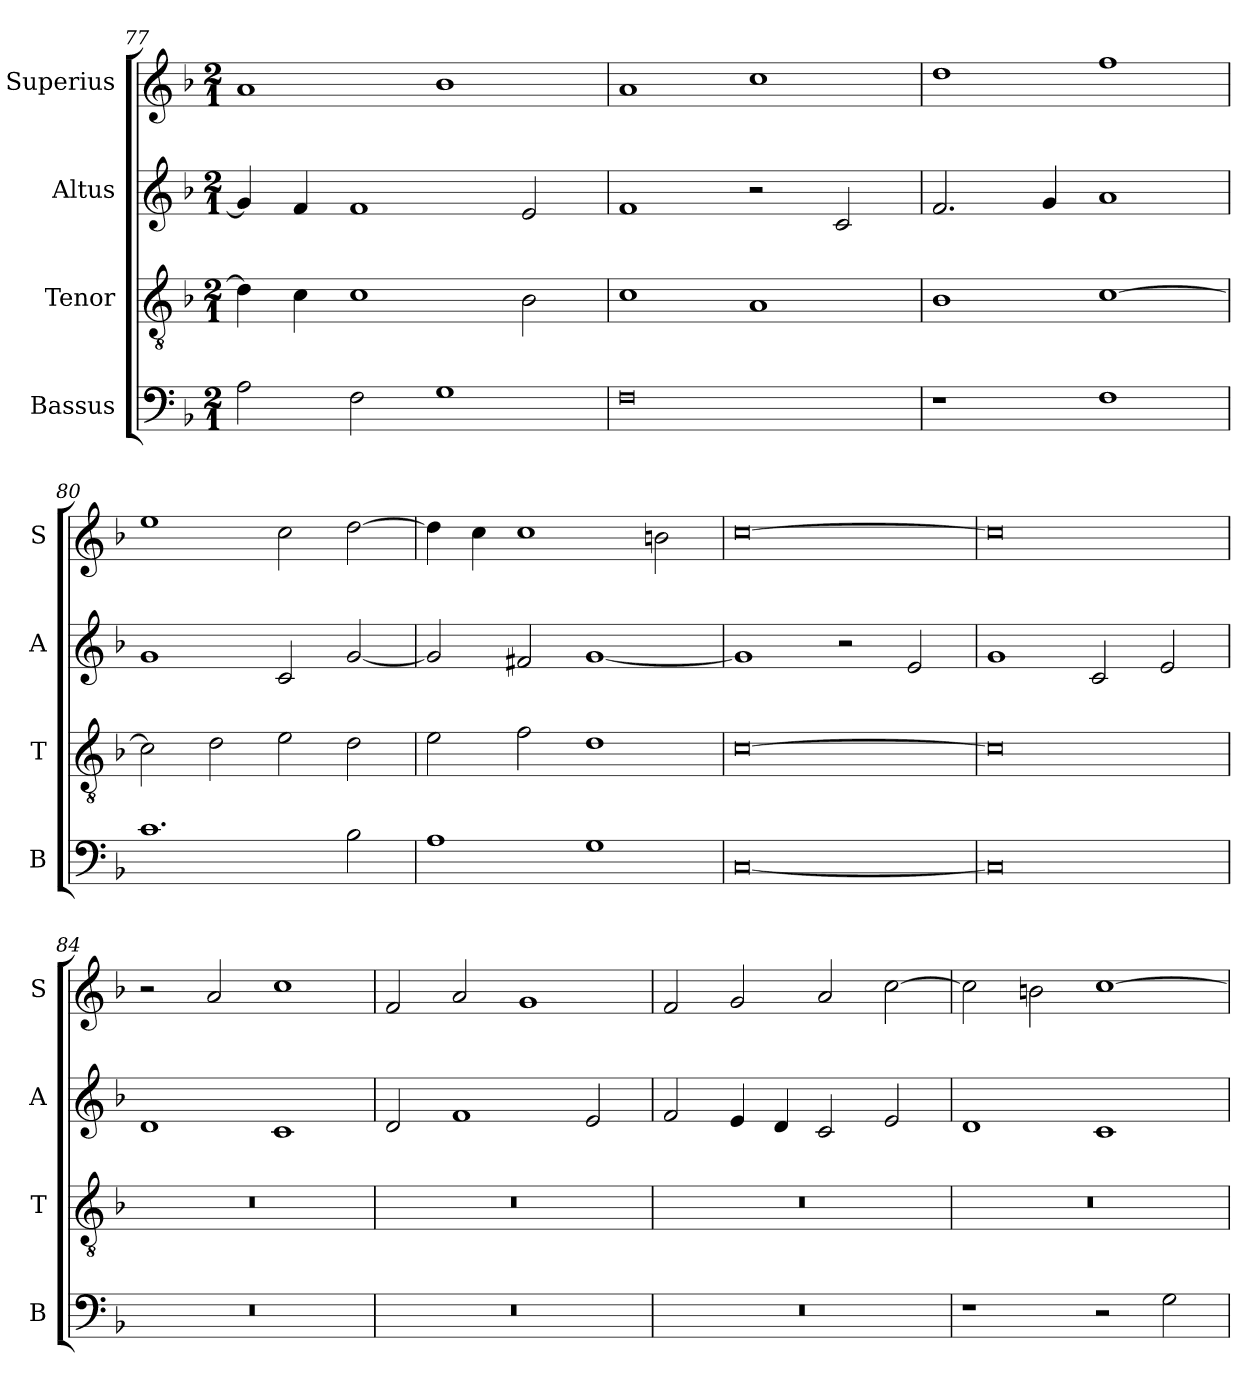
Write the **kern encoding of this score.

**kern	**kern	**kern	**kern
*part4	*part3	*part2	*part1
*staff4	*staff3	*staff2	*staff1
*I"Bassus	*I"Tenor	*I"Altus	*I"Superius
*I'B	*I'T	*I'A	*I'S
*clefF4	*clefGv2	*clefG2	*clefG2
*k[b-]	*k[b-]	*k[b-]	*k[b-]
*F:	*F:	*F:	*F:
*M2/1	*M2/1	*M2/1	*M2/1
=77	=77	=77	=77
2A	4d]	4g]	1a
.	4c	4f	.
2F	1c	1f	.
1G	.	.	1b-
.	2B-	2e	.
=78	=78	=78	=78
0F	1c	1f	1a
.	1A	2r	1cc
.	.	2c	.
=79	=79	=79	=79
1r	1B-	2.f	1dd
.	.	4g	.
1F	[1c	1a	1ff
=80	=80	=80	=80
1.c	2c]	1g	1ee
.	2d	.	.
.	2e	2c	2cc
2B-	2d	[2g	[2dd
=81	=81	=81	=81
1A	2e	2g]	4dd]
.	.	.	4cc
.	2f	2f#X	1cc
1G	1d	[1g	.
.	.	.	2bn
=82	=82	=82	=82
[0C	[0c	1g]	[0cc
.	.	2r	.
.	.	2e	.
=83	=83	=83	=83
0C]	0c]	1g	0cc]
.	.	2c	.
.	.	2e	.
=84	=84	=84	=84
0r	0r	1d	2r
.	.	.	2a
.	.	1c	1cc
=85	=85	=85	=85
0r	0r	2d	2f
.	.	1f	2a
.	.	.	1g
.	.	2e	.
=86	=86	=86	=86
0r	0r	2f	2f
.	.	4e	2g
.	.	4d	.
.	.	2c	2a
.	.	2e	[2cc
=87	=87	=87	=87
1r	0r	1d	2cc]
.	.	.	2bn
2r	.	1c	[1cc
2G	.	.	.
=	=	=	=
*-	*-	*-	*-
